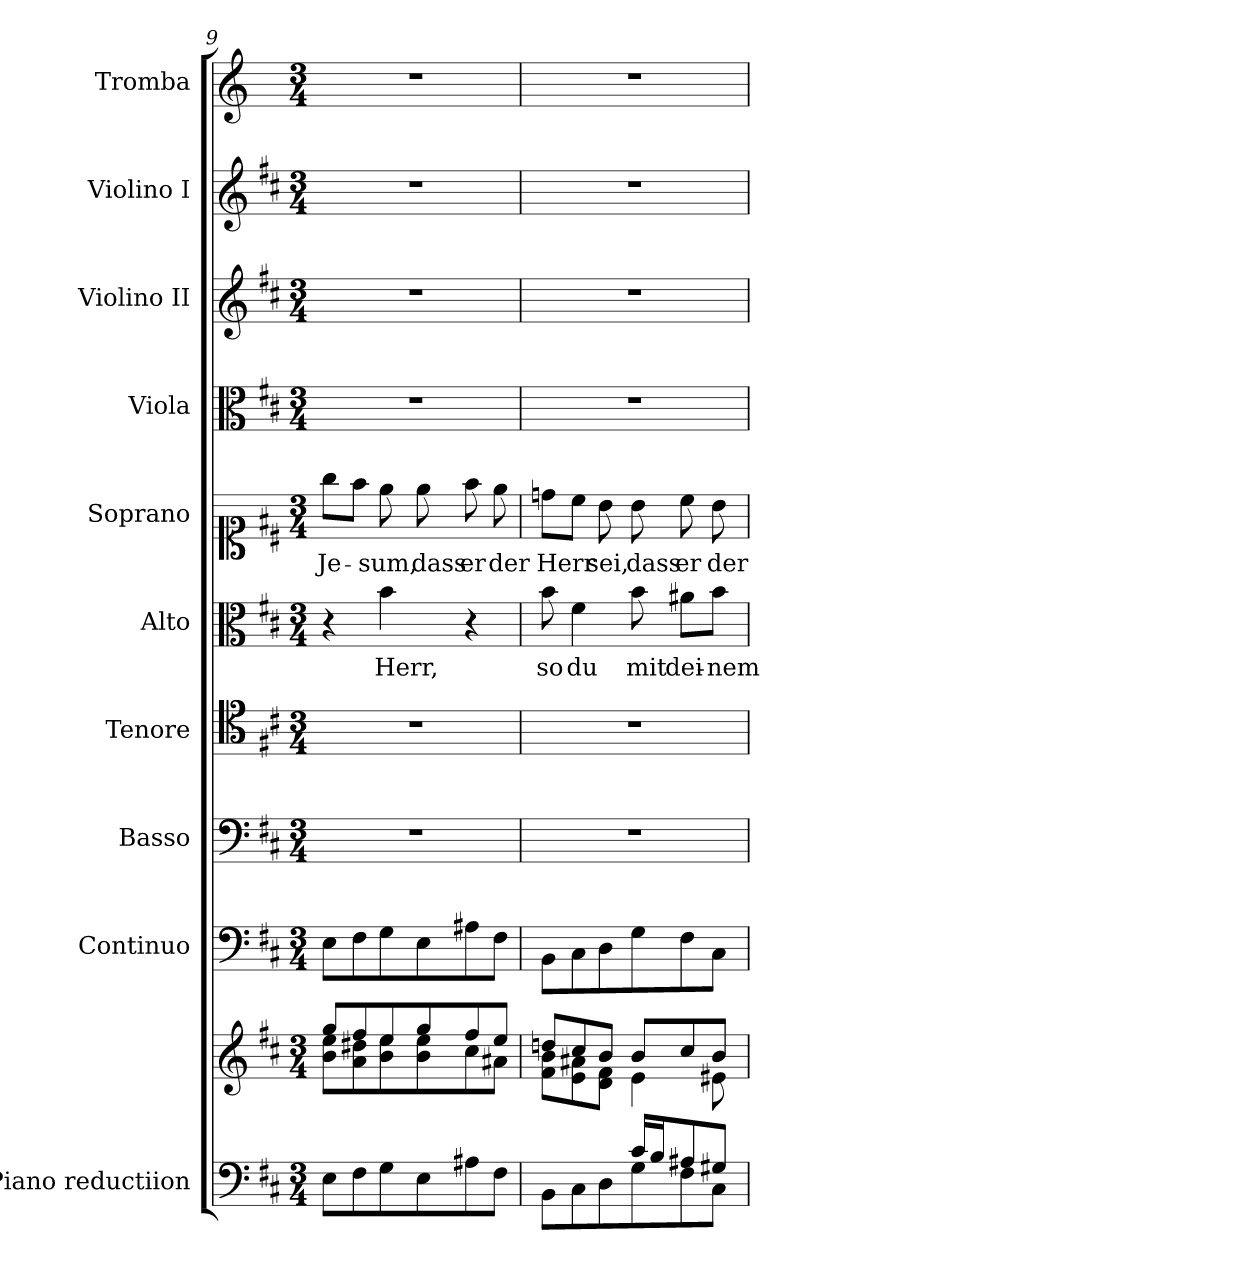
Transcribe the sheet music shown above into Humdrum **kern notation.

**kern	**kern	**kern	**kern	**kern	**kern	**text	**kern	**text	**kern	**kern	**kern	**kern
*part10	*part10	*part9	*part8	*part7	*part6	*part6	*part5	*part5	*part4	*part3	*part2	*part1
*staff11	*staff10	*staff9	*staff8	*staff7	*staff6	*staff6	*staff5	*staff5	*staff4	*staff3	*staff2	*staff1
*I"Piano reductiion	*	*I"Continuo	*I"Basso	*I"Tenore	*I"Alto	*	*I"Soprano	*	*I"Viola	*I"Violino II	*I"Violino I	*I"Tromba
*I'Pno	*	*	*	*	*	*	*	*	*I'Vla	*I'Vln	*I'Vln	*
*clefF4	*clefG2	*clefF4	*clefF4	*clefC4	*clefC3	*	*clefC1	*	*clefC3	*clefG2	*clefG2	*clefG2
*	*	*	*	*	*	*	*	*	*	*	*	*ITrd-1c-2
*k[f#c#]	*k[f#c#]	*k[f#c#]	*k[f#c#]	*k[f#c#]	*k[f#c#]	*	*k[f#c#]	*	*k[f#c#]	*k[f#c#]	*k[f#c#]	*k[f#c#]
*M3/4	*M3/4	*M3/4	*M3/4	*M3/4	*M3/4	*	*M3/4	*	*M3/4	*M3/4	*M3/4	*M3/4
=9	=9	=9	=9	=9	=9	=9	=9	=9	=9	=9	=9	=9
*	*^	*	*	*	*	*	*	*	*	*	*	*
!	!	!	!	!	!	!	!	!	!LO:LY:b	!	!	!	!
8E\L	8gg/L	8b\ 8ee\L	8E\L	2.r	2.r	4r	.	8gg\L	Je-	2.r	2.r	2.r	2.r
8F#\	8ff#/	8a\ 8dd#X\	8F#\	.	.	.	.	8ff#\J	.	.	.	.	.
!	!	!	!	!	!	!	!LO:LY:b	!	!LO:LY:b	!	!	!	!
8G\	8ee/	8b\ 8ee\	8G\	.	.	4b\	Herr,	8ee\	-sum,	.	.	.	.
!	!	!	!	!	!	!	!	!	!LO:LY:b	!	!	!	!
8E\	8gg/	8b\ 8ee\	8E\	.	.	.	.	8ee\	dass	.	.	.	.
!	!	!	!	!	!	!	!	!	!LO:LY:b	!	!	!	!
8A#X\	8ff#/	8cc#\	8A#X\	.	.	4r	.	8ff#\	er	.	.	.	.
!	!	!	!	!	!	!	!	!	!LO:LY:b	!	!	!	!
8F#\J	8ee/J	8a#X\J	8F#\J	.	.	.	.	8ee\	der	.	.	.	.
=10	=10	=10	=10	=10	=10	=10	=10	=10	=10	=10	=10	=10	=10
*^	*	*	*	*	*	*	*	*	*	*	*	*	*
!	!	!	!	!	!	!	!	!LO:LY:b	!	!LO:LY:b	!	!	!	!
4.ryy	8BB\L	8ddn/L	8f#\ 8b\L	8BB\L	2.r	2.r	8b\	so	8ddn\L	Herr	2.r	2.r	2.r	2.r
!	!	!	!	!	!	!	!	!LO:LY:b	!	!	!	!	!	!
.	8C#\	8cc#/	8e\ 8a#X\	8C#\	.	.	4f#\	du	8cc#\J	.	.	.	.	.
!	!	!	!	!	!	!	!	!	!	!LO:LY:b	!	!	!	!
.	8D\	8b/J	8d\ 8f#\J	8D\	.	.	.	.	8b\	sei,	.	.	.	.
!	!	!	!	!	!	!	!	!LO:LY:b	!	!LO:LY:b	!	!	!	!
16c#/LL	8G\	8b/L	4e\	8G\	.	.	8b\	mit	8b\	dass	.	.	.	.
16B/J	.	.	.	.	.	.	.	.	.	.	.	.	.	.
!	!	!	!	!	!	!	!	!LO:LY:b	!	!LO:LY:b	!	!	!	!
8A#X/	8F#\	8cc#/	.	8F#\	.	.	8a#X\L	dei-	8cc#\	er	.	.	.	.
!	!	!	!	!	!	!	!	!LO:LY:b	!	!LO:LY:b	!	!	!	!
8G#X/J	8C#\J	8b/J	8e#X\	8C#\J	.	.	8b\J	-nem	8b\	der	.	.	.	.
*v	*v	*	*	*	*	*	*	*	*	*	*	*	*	*
*	*v	*v	*	*	*	*	*	*	*	*	*	*	*
=	=	=	=	=	=	=	=	=	=	=	=	=
*-	*-	*-	*-	*-	*-	*-	*-	*-	*-	*-	*-	*-
